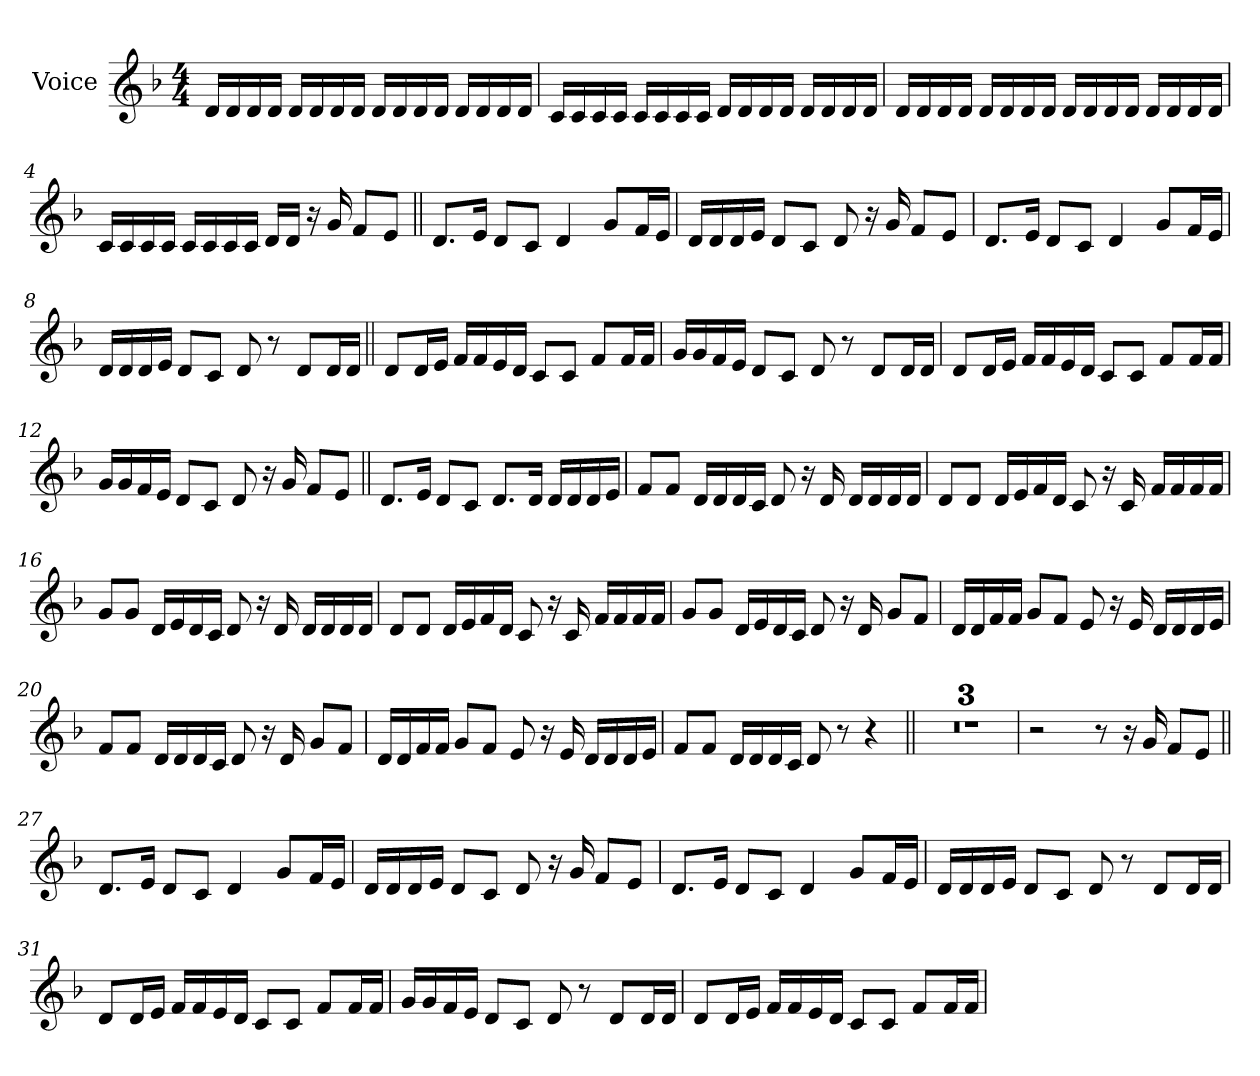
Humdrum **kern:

**kern
*part1
*staff1
*I"Voice
*I'Vc.
*clefG2
*k[b-]
*M4/4
*MM100
=1
16d!LL
16d!
16d!
16d!JJ
16d!LL
16d!
16d!
16d!JJ
16d!LL
16d!
16d!
16d!JJ
16d!LL
16d!
16d!
16d!JJ
=2
16c!LL
16c!
16c!
16c!JJ
16c!LL
16c!
16c!
16c!JJ
16d!LL
16d!
16d!
16d!JJ
16d!LL
16d!
16d!
16d!JJ
=3
16d!LL
16d!
16d!
16d!JJ
16d!LL
16d!
16d!
16d!JJ
16d!LL
16d!
16d!
16d!JJ
16d!LL
16d!
16d!
16d!JJ
=4
16c!LL
16c!
16c!
16c!JJ
16c!LL
16c!
16c!
16c!JJ
16d!LL
16d!JJ
16r
16g
8fL
8eJ
=5||
8.dL
16eJk
8dL
8cJ
4d
8gL
16fL
16eJJ
=6
16dLL
16d
16d
16eJJ
8dL
8cJ
8d
16r
16g
8fL
8eJ
=7
8.dL
16eJk
8dL
8cJ
4d
8gL
16fL
16eJJ
=8
16dLL
16d
16d
16eJJ
8dL
8cJ
8d
8r
8dL
16dL
16dJJ
=9||
8dL
16dL
16eJJ
16fLL
16f
16e
16dJJ
8cL
8cJ
8fL
16fL
16fJJ
=10
16gLL
16g
16f
16eJJ
8dL
8cJ
8d
8r
8dL
16dL
16dJJ
=11
8dL
16dL
16eJJ
16fLL
16f
16e
16dJJ
8cL
8cJ
8fL
16fL
16fJJ
=12
16gLL
16g
16f
16eJJ
8dL
8cJ
8d
16r
16g
8fL
8eJ
=13||
8.dL
16eJk
8dL
8cJ
8.dL
16dJk
16dLL
16d
16d
16eJJ
=14
8fL
8fJ
16dLL
16d
16d
16cJJ
8d
16r
16d
16dLL
16d
16d
16dJJ
=15
8dL
8dJ
16dLL
16e
16f
16dJJ
8c
16r
16c
16fLL
16f
16f
16fJJ
=16
8gL
8gJ
16dLL
16e
16d
16cJJ
8d
16r
16d
16dLL
16d
16d
16dJJ
=17
8dL
8dJ
16dLL
16e
16f
16dJJ
8c
16r
16c
16fLL
16f
16f
16fJJ
=18
8gL
8gJ
16dLL
16e
16d
16cJJ
8d
16r
16d
8gL
8fJ
=19
16dLL
16d
16f
16fJJ
8gL
8fJ
8e
16r
16e
16dLL
16d
16d
16eJJ
=20
8fL
8fJ
16dLL
16d
16d
16cJJ
8d
16r
16d
8gL
8fJ
=21
16dLL
16d
16f
16fJJ
8gL
8fJ
8e
16r
16e
16dLL
16d
16d
16eJJ
=22
8fL
8fJ
16dLL
16d
16d
16cJJ
8d
8r
4r
=23||
1r
=24
1r
=25
1r
=26
2r
8r
16r
16g
8fL
8eJ
=27||
8.dL
16eJk
8dL
8cJ
4d
8gL
16fL
16eJJ
=28
16dLL
16d
16d
16eJJ
8dL
8cJ
8d
16r
16g
8fL
8eJ
=29
8.dL
16eJk
8dL
8cJ
4d
8gL
16fL
16eJJ
=30
16dLL
16d
16d
16eJJ
8dL
8cJ
8d
8r
8dL
16dL
16dJJ
=31
8dL
16dL
16eJJ
16fLL
16f
16e
16dJJ
8cL
8cJ
8fL
16fL
16fJJ
=32
16gLL
16g
16f
16eJJ
8dL
8cJ
8d
8r
8dL
16dL
16dJJ
=33
8dL
16dL
16eJJ
16fLL
16f
16e
16dJJ
8cL
8cJ
8fL
16fL
16fJJ
=
*-
